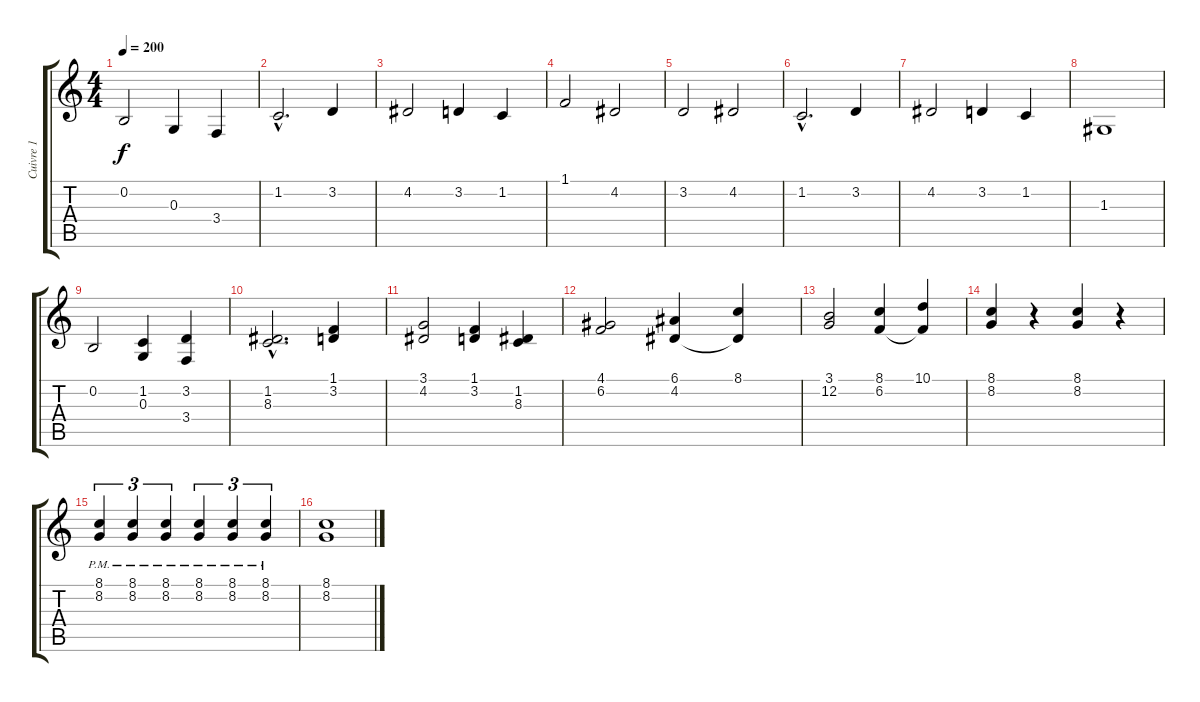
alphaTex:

\track ("Cuivre 1" "Cuivre 1") {instrument trombone}
\staff {score tabs}
\tuning (E4 B3 G3 D3 A2 E2) {hide}
\ts (4 4)
\tempo 200
\clef g2
\ks c
0.2.2{dy f} 0.3.4 3.4.4 |
1.2{hac}.2{d} 3.2.4 |
4.2.2 3.2.4 1.2.4 |
1.1.2 4.2.2 |
3.2.2 4.2.2 |
1.2{hac}.2{d} 3.2.4 |
4.2.2 3.2.4 1.2.4 |
1.3.1 |
0.2.2 (1.2 0.3).4 (3.2 3.4).4 |
(1.2{hac} 8.3{hac}).2{d} (1.1 3.2).4 |
(3.1 4.2).2 (1.1 3.2).4 (1.2 8.3).4 |
(4.1 6.2).2 (6.1 4.2).4 (8.1 4.2{t}).4 |
(3.1 12.2).2 (8.1 6.2).4 (10.1 6.2{t}).4 |
(8.1 8.2).4 r.4 (8.1 8.2).4 r.4 |
(8.1{pm} 8.2{pm}).4{tu (3 2)} (8.1{pm} 8.2{pm}).4{tu (3 2)} (8.1{pm} 8.2{pm}).4{tu (3 2)} (8.1{pm} 8.2{pm}).4{tu (3 2)} (8.1{pm} 8.2{pm}).4{tu (3 2)} (8.1{pm} 8.2{pm}).4{tu (3 2)} |
(8.1 8.2).1
